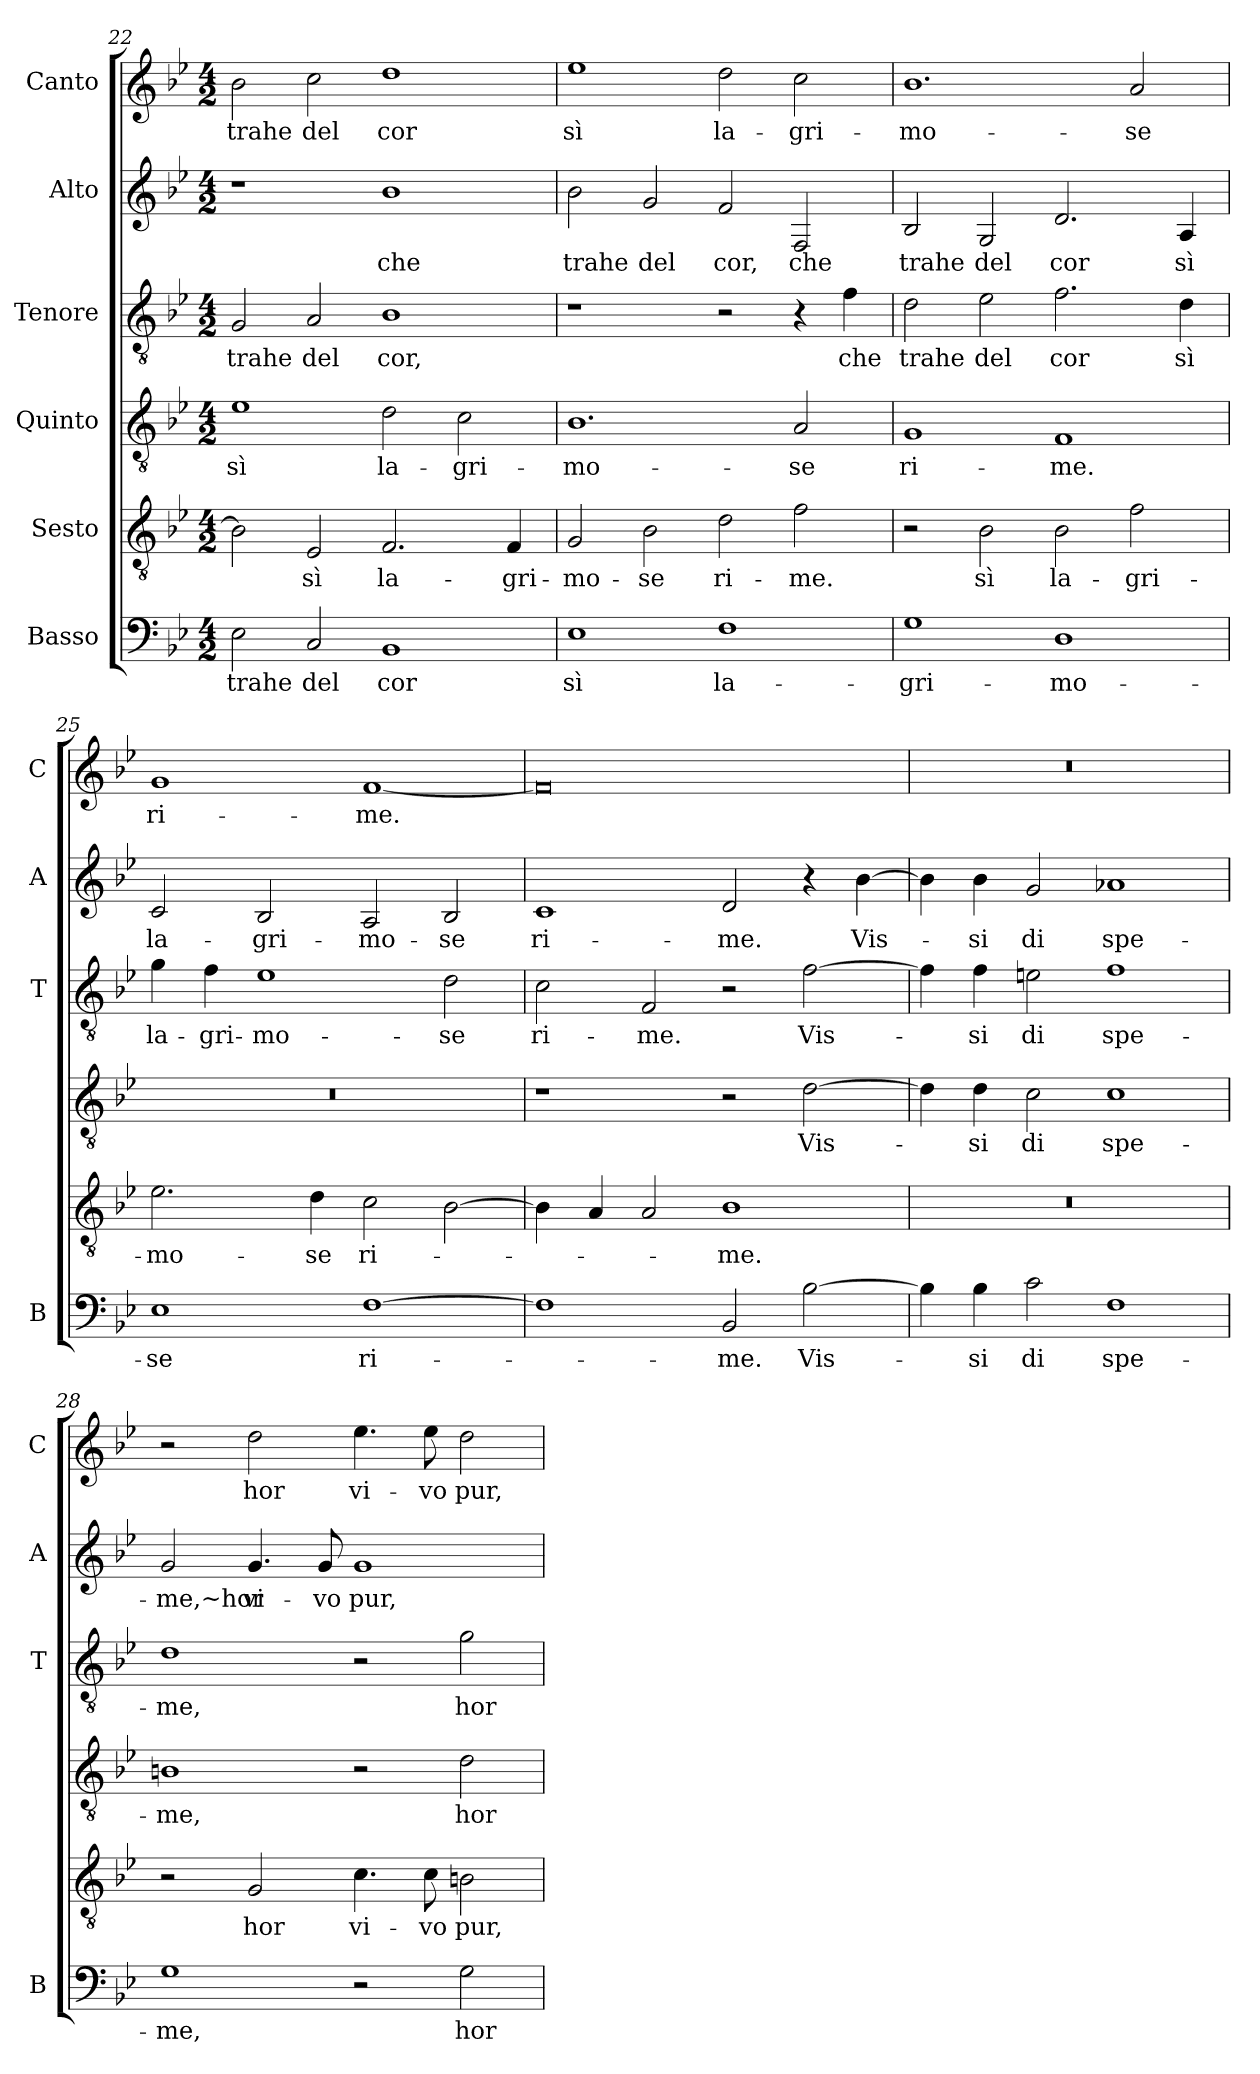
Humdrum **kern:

**kern	**text	**kern	**text	**kern	**text	**kern	**text	**kern	**text	**kern	**text
*part6	*part6	*part5	*part5	*part4	*part4	*part3	*part3	*part2	*part2	*part1	*part1
*staff6	*staff6	*staff5	*staff5	*staff4	*staff4	*staff3	*staff3	*staff2	*staff2	*staff1	*staff1
*I"Basso	*	*I"Sesto	*	*I"Quinto	*	*I"Tenore	*	*I"Alto	*	*I"Canto	*
*I'B	*	*	*	*	*	*I'T	*	*I'A	*	*I'C	*
*clefF4	*	*clefGv2	*	*clefGv2	*	*clefGv2	*	*clefG2	*	*clefG2	*
*k[b-e-]	*	*k[b-e-]	*	*k[b-e-]	*	*k[b-e-]	*	*k[b-e-]	*	*k[b-e-]	*
*B-:	*	*B-:	*	*B-:	*	*B-:	*	*B-:	*	*B-:	*
*M4/2	*	*M4/2	*	*M4/2	*	*M4/2	*	*M4/2	*	*M4/2	*
=22	=22	=22	=22	=22	=22	=22	=22	=22	=22	=22	=22
!	!LO:LY:b	!	!	!	!LO:LY:b	!	!LO:LY:b	!	!	!	!LO:LY:b
2E-\	trahe	2B-\]	.	1e-	sì	2G/	trahe	1r	.	2b-\	trahe
!	!LO:LY:b	!	!LO:LY:b	!	!	!	!LO:LY:b	!	!	!	!LO:LY:b
2C/	del	2E-/	sì	.	.	2A/	del	.	.	2cc\	del
!	!LO:LY:b	!	!LO:LY:b	!	!LO:LY:b	!	!LO:LY:b	!	!LO:LY:b	!	!LO:LY:b
1BB-	cor	2.F/	la-	2d\	la-	1B-	cor,	1b-	che	1dd	cor
!	!	!	!	!	!LO:LY:b	!	!	!	!	!	!
.	.	.	.	2c\	-gri-	.	.	.	.	.	.
!	!	!	!LO:LY:b	!	!	!	!	!	!	!	!
.	.	4F/	-gri-	.	.	.	.	.	.	.	.
=23	=23	=23	=23	=23	=23	=23	=23	=23	=23	=23	=23
!	!LO:LY:b	!	!LO:LY:b	!	!LO:LY:b	!	!	!	!LO:LY:b	!	!LO:LY:b
1E-	sì	2G/	-mo-	1.B-	-mo-	1r	.	2b-\	trahe	1ee-	sì
!	!	!	!LO:LY:b	!	!	!	!	!	!LO:LY:b	!	!
.	.	2B-\	-se	.	.	.	.	2g/	del	.	.
!	!LO:LY:b	!	!LO:LY:b	!	!	!	!	!	!LO:LY:b	!	!LO:LY:b
1F	la-	2d\	ri-	.	.	2r	.	2f/	cor,	2dd\	la-
!	!	!	!LO:LY:b	!	!LO:LY:b	!	!	!	!LO:LY:b	!	!LO:LY:b
.	.	2f\	-me.	2A/	-se	4r	.	2F/	che	2cc\	-gri-
!	!	!	!	!	!	!	!LO:LY:b	!	!	!	!
.	.	.	.	.	.	4f\	che	.	.	.	.
=24	=24	=24	=24	=24	=24	=24	=24	=24	=24	=24	=24
!	!LO:LY:b	!	!	!	!LO:LY:b	!	!LO:LY:b	!	!LO:LY:b	!	!LO:LY:b
1G	-gri-	2r	.	1G	ri-	2d\	trahe	2B-/	trahe	1.b-	-mo-
!	!	!	!LO:LY:b	!	!	!	!LO:LY:b	!	!LO:LY:b	!	!
.	.	2B-\	sì	.	.	2e-\	del	2G/	del	.	.
!	!LO:LY:b	!	!LO:LY:b	!	!LO:LY:b	!	!LO:LY:b	!	!LO:LY:b	!	!
1D	-mo-	2B-\	la-	1F	-me.	2.f\	cor	2.d/	cor	.	.
!	!	!	!LO:LY:b	!	!	!	!	!	!	!	!LO:LY:b
.	.	2f\	-gri-	.	.	.	.	.	.	2a/	-se
!	!	!	!	!	!	!	!LO:LY:b	!	!LO:LY:b	!	!
.	.	.	.	.	.	4d\	sì	4A/	sì	.	.
!!LO:PB:g=z
=25	=25	=25	=25	=25	=25	=25	=25	=25	=25	=25	=25
!	!LO:LY:b	!	!LO:LY:b	!	!	!	!LO:LY:b	!	!LO:LY:b	!	!LO:LY:b
1E-	-se	2.e-\	-mo-	0r	.	4g\	la-	2c/	la-	1g	ri-
!	!	!	!	!	!	!	!LO:LY:b	!	!	!	!
.	.	.	.	.	.	4f\	-gri-	.	.	.	.
!	!	!	!	!	!	!	!LO:LY:b	!	!LO:LY:b	!	!
.	.	.	.	.	.	1e-	-mo-	2B-/	-gri-	.	.
!	!	!	!LO:LY:b	!	!	!	!	!	!	!	!
.	.	4d\	-se	.	.	.	.	.	.	.	.
!	!LO:LY:b	!	!LO:LY:b	!	!	!	!	!	!LO:LY:b	!	!LO:LY:b
[1F	ri-	2c\	ri-	.	.	.	.	2A/	-mo-	[1f	-me.
!	!	!	!	!	!	!	!LO:LY:b	!	!LO:LY:b	!	!
.	.	[2B-\	.	.	.	2d\	-se	2B-/	-se	.	.
=26	=26	=26	=26	=26	=26	=26	=26	=26	=26	=26	=26
!	!	!	!	!	!	!	!LO:LY:b	!	!LO:LY:b	!	!
1F]	.	4B-\]	.	1r	.	2c\	ri-	1c	ri-	0f]	.
.	.	4A/	.	.	.	.	.	.	.	.	.
!	!	!	!	!	!	!	!LO:LY:b	!	!	!	!
.	.	2A/	.	.	.	2F/	-me.	.	.	.	.
!	!LO:LY:b	!	!LO:LY:b	!	!	!	!	!	!LO:LY:b	!	!
2BB-/	-me.	1B-	-me.	2r	.	2r	.	2d/	-me.	.	.
!	!LO:LY:b	!	!	!	!LO:LY:b	!	!LO:LY:b	!	!	!	!
[2B-\	Vis-	.	.	[2d\	Vis-	[2f\	Vis-	4r	.	.	.
!	!	!	!	!	!	!	!	!	!LO:LY:b	!	!
.	.	.	.	.	.	.	.	[4b-\	Vis-	.	.
=27	=27	=27	=27	=27	=27	=27	=27	=27	=27	=27	=27
4B-\]	.	0r	.	4d\]	.	4f\]	.	4b-\]	.	0r	.
!	!LO:LY:b	!	!	!	!LO:LY:b	!	!LO:LY:b	!	!LO:LY:b	!	!
4B-\	-si	.	.	4d\	-si	4f\	-si	4b-\	-si	.	.
!	!LO:LY:b	!	!	!	!LO:LY:b	!	!LO:LY:b	!	!LO:LY:b	!	!
2c\	di	.	.	2c\	di	2en\	di	2g/	di	.	.
!	!LO:LY:b	!	!	!	!LO:LY:b	!	!LO:LY:b	!	!LO:LY:b	!	!
1F	spe-	.	.	1c	spe-	1f	spe-	1a-X	spe-	.	.
!!LO:LB:g=z
=28	=28	=28	=28	=28	=28	=28	=28	=28	=28	=28	=28
!	!LO:LY:b	!	!	!	!LO:LY:b	!	!LO:LY:b	!	!LO:LY:b	!	!
1G	-me,	2r	.	1Bn	-me,	1d	-me,	2g/	-me,~hor	2r	.
!	!	!	!LO:LY:b	!	!	!	!	!	!LO:LY:b	!	!LO:LY:b
.	.	2G/	hor	.	.	.	.	4.g/	vi-	2dd\	hor
!	!	!	!	!	!	!	!	!	!LO:LY:b	!	!
.	.	.	.	.	.	.	.	8g/	-vo	.	.
!	!	!	!LO:LY:b	!	!	!	!	!	!LO:LY:b	!	!LO:LY:b
2r	.	4.c\	vi-	2r	.	2r	.	1g	pur,	4.ee-\	vi-
!	!	!	!LO:LY:b	!	!	!	!	!	!	!	!LO:LY:b
.	.	8c\	-vo	.	.	.	.	.	.	8ee-\	-vo
!	!LO:LY:b	!	!LO:LY:b	!	!LO:LY:b	!	!LO:LY:b	!	!	!	!LO:LY:b
2G\	hor	2Bn\	pur,	2d\	hor	2g\	hor	.	.	2dd\	pur,
=	=	=	=	=	=	=	=	=	=	=	=
*-	*-	*-	*-	*-	*-	*-	*-	*-	*-	*-	*-
